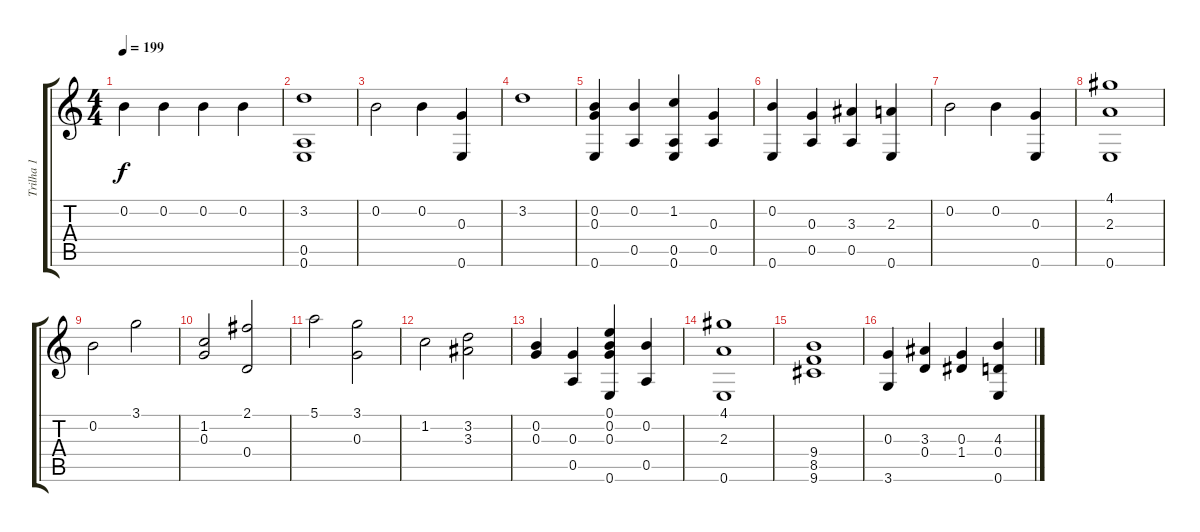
\track ("Trilha 1" "Trilha 1") {instrument acousticguitarsteel}
\staff {score tabs}
\tuning (E4 B3 G3 D3 A2 E2) {hide}
\ts (4 4)
\tempo 199
\clef g2
\ks c
0.2.4{dy f} 0.2.4 0.2.4 0.2.4 |
(3.2 0.5 0.6).1 |
0.2.2 0.2.4 (0.3 0.6).4 |
3.2.1 |
(0.2 0.3 0.6).4 (0.2 0.5).4 (1.2 0.5 0.6).4 (0.3 0.5).4 |
(0.2 0.6).4 (0.3 0.5).4 (3.3 0.5).4 (2.3 0.6).4 |
0.2.2 0.2.4 (0.3 0.6).4 |
(4.1 2.3 0.6).1 |
0.2.2 3.1.2 |
(1.2 0.3).2 (2.1 0.4).2 |
5.1.2 (3.1 0.3).2 |
1.2.2 (3.2 3.3).2 |
(0.2 0.3).4 (0.3 0.5).4 (0.1 0.2 0.3 0.6).4 (0.2 0.5).4 |
(4.1 2.3 0.6).1 |
(9.4 8.5 9.6).1 |
(0.3 3.6).4 (3.3 0.4).4 (0.3 1.4).4 (4.3 0.4 0.6).4
